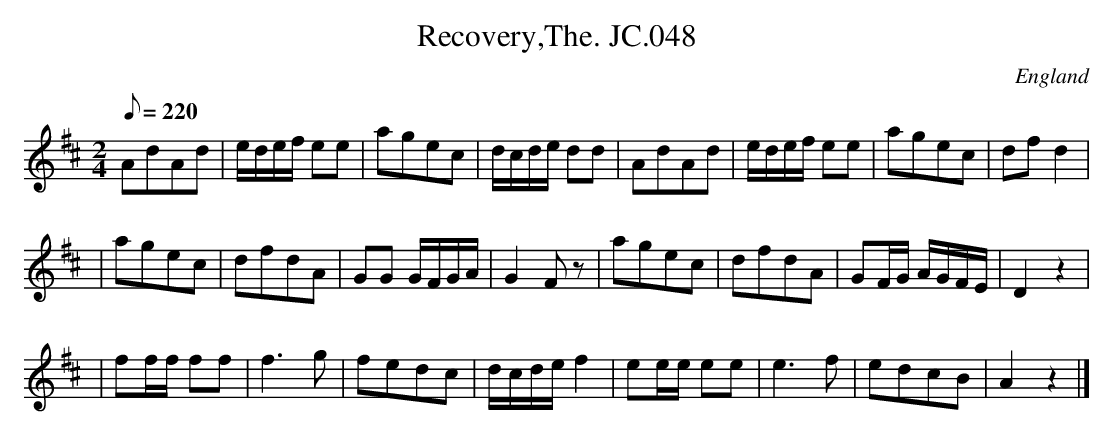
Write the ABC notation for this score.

X:1
T:Recovery,The. JC.048
M:2/4
L:1/8
Q:220
O:England
K:D
AdAd|e/d/e/f/ ee|agec|d/c/d/e/ dd|AdAd|e/d/e/f/ ee|
agec|dfd2|!|agec|dfdA|GG G/F/G/A/|G2Fz|agec|
dfdA|GF/G/ A/G/F/E/|D2z2|!|ff/f/ ff|f3g|fedc|d/c/d/e/f2|
ee/e/ ee|e3f|edcB|A2z2|]
